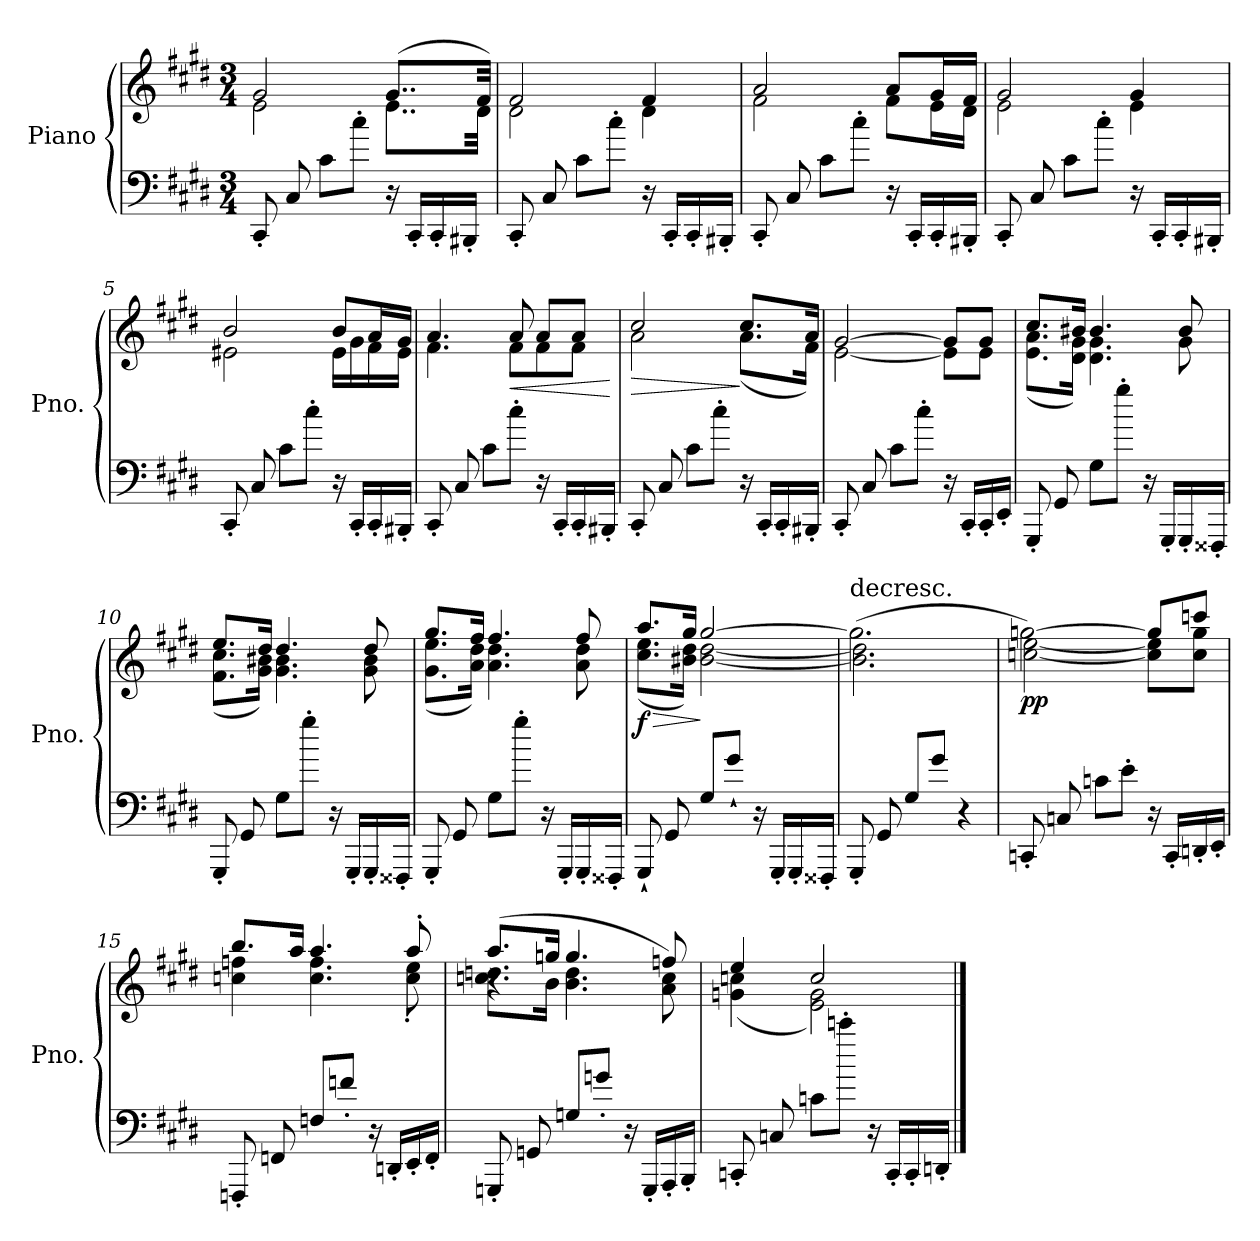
**kern	**kern	**dynam
*part1	*part1	*part1
*staff2	*staff1	*staff1/2
*I"Piano	*	*
*I'Pno.	*	*
*clefF4	*clefG2	*
*k[f#c#g#d#]	*k[f#c#g#d#]	*
*M3/4	*M3/4	*
=1	=1	=1
*	*^	*
8CC#'/	2g#/	2e\	.
8C#/	.	.	.
8c#\L	.	.	.
8cc#'\J	.	.	.
16r	(>8..g#/L	8..e\L	.
16CC#'/LL	.	.	.
16CC#'/	.	.	.
16BBB#X'/JJ	.	.	.
.	32f#/Jkk)	32d#\Jkk	.
=2	=2	=2	=2
8CC#'/	2f#/	2d#\	.
8C#/	.	.	.
8c#\L	.	.	.
8cc#'\J	.	.	.
16r	4f#/	4d#\	.
16CC#'/LL	.	.	.
16CC#'/	.	.	.
16BBB#X'/JJ	.	.	.
!!LO:LB:g=z	!!
=3	=3	=3	=3
8CC#'/	2a/	2f#\	.
8C#/	.	.	.
8c#\L	.	.	.
8cc#'\J	.	.	.
16r	8a/L	8f#\L	.
16CC#'/LL	.	.	.
16CC#'/	16g#/L	16e\L	.
16BBB#X'/JJ	16f#/JJ	16d#\JJ	.
=4	=4	=4	=4
8CC#'/	2g#/	2e\	.
8C#/	.	.	.
8c#\L	.	.	.
8cc#'\J	.	.	.
16r	4g#/	4e\	.
16CC#'/LL	.	.	.
16CC#'/	.	.	.
16BBB#X'/JJ	.	.	.
=5	=5	=5	=5
8CC#'/	2b/	2e#X\	.
8C#/	.	.	.
8c#\L	.	.	.
8cc#'\J	.	.	.
16r	8b/L	16e#\LL	.
16CC#'/LL	.	16g#\	.
16CC#'/	16a/L	16f#\	.
16BBB#X'/JJ	16g#/JJ	16e#\JJ	.
=6	=6	=6	=6
8CC#'/	4.a/	4.f#\	.
8C#/	.	.	.
8c#\L	.	.	.
!	!	!	!LO:HP:b
8cc#'\J	8a/	8f#\L	<
16r	8a/L	8f#\	.
16CC#'/LL	.	.	.
16CC#'/	8a/J	8f#\J	.
16BBB#X'/JJ	.	.	.
*	*v	*v	*
.	.	[
!!LO:LB:g=z
=7	=7	=7
!	!	!LO:HP:b
*	*^	*
8CC#'/	2cc#/	2a\	>
8C#/	.	.	.
8c#\L	.	.	.
8cc#'\J	.	.	.
16r	8.cc#/L	(>8.a\L	]
16CC#'/LL	.	.	.
16CC#'/	.	.	.
16BBB#X'/JJ	16a/Jk	16f#\Jk)	.
=8	=8	=8	=8
8CC#'/	[2g#/	[2e\	.
8C#/	.	.	.
8c#\L	.	.	.
8cc#'\J	.	.	.
16r	8g#/L]	8e\L]	.
16CC#'/LL	.	.	.
16CC#'/	8g#/J	8e\J	.
16EE'/JJ	.	.	.
=9	=9	=9	=9
8GGG#'/	8.cc#/L	(>8.e\ 8.a\L	.
8GG#/	.	.	.
.	16b#X/Jk	16d#\ 16g#\Jk)	.
8G#\L	4.b#/	4.d#\ 4.g#\	.
8gg#'\J	.	.	.
16r	.	.	.
16GGG#'/LL	.	.	.
16GGG#'/	8b#/	8g#\	.
16FFF##X'/JJ	.	.	.
=10	=10	=10	=10
8GGG#'/	8.ee/L	(>8.f#\ 8.cc#\L	.
8GG#/	.	.	.
.	16dd#/Jk	16g#\ 16b#X\Jk)	.
8G#\L	4.dd#/	4.g#\ 4.b#\	.
8gg#'\J	.	.	.
16r	.	.	.
16GGG#'/LL	.	.	.
16GGG#'/	8dd#/	8g#\ 8b#\	.
16FFF##X'/JJ	.	.	.
!!LO:LB:g=z	!!
=11	=11	=11	=11
8GGG#'/	8.gg#/L	(>8.g#\ 8.ee\L	.
8GG#/	.	.	.
.	16ff#/Jk	16a\ 16dd#\Jk)	.
8G#\L	4.ff#/	4.a\ 4.dd#\	.
8gg#'\J	.	.	.
16r	.	.	.
16GGG#'/LL	.	.	.
16GGG#'/	8ff#/	8a\ 8dd#\	.
16FFF##X'/JJ	.	.	.
=12	=12	=12	=12
!	!	!	!LO:HP:b
!	!	!	!LO:DY:n=1:b
8GGG#`/	8.aa/L	(>8.cc#\ 8.ee\L	> f
8GG#/	.	.	.
.	16gg#/Jk	16b#X\ 16dd#\Jk)	.
8G#/L	[2gg#/	[2b#\ [2dd#\	]
8g#`/J	.	.	.
16r	.	.	.
16GGG#'/LL	.	.	.
16GGG#'/	.	.	.
16FFF##X'/JJ	.	.	.
=13	=13	=13	=13
!	!LO:TX:a:t=decresc.	!	!
8GGG#'/	(>2.gg#\]	2.b#\] 2.dd#\]	.
8GG#/	.	.	.
8G#/L	.	.	.
8g#/J	.	.	.
4r	.	.	.
=14	=14	=14	=14
!	!	!	!LO:DY:b
8CCn'/	[2ggn\)	[2ccn\ [2ee\	pp
8Cn/	.	.	.
8cn\L	.	.	.
8e'\J	.	.	.
16r	8gg/L]	8cc\] 8ee\]L	.
16CC'/LL	.	.	.
16DDn'/	8cccn/J	8cc\ 8gg\J	.
16EE'/JJ	.	.	.
!!LO:PB:g=z	!!
=15	=15	=15	=15
8FFFn'/	8.bb/L	4ccn\ 4ffn\	.
8FFn/	.	.	.
.	16aa/Jk	.	.
8Fn/L	4.aa/	4.cc\ 4.ff\	.
8fn'/J	.	.	.
16r	.	.	.
16DDn'/LL	.	.	.
16EE'/	8aa'/	8cc\' 8ee\'	.
16FF'/JJ	.	.	.
=16	=16	=16	=16
*	*	*^	*
8GGGn'/	(>8.aa/L	8.ccn\ 8.ddn\L	4r	.
8GGn/	.	.	.	.
.	16ggn/Jk	16b\Jk	.	.
8Gn/L	4.gg/	4.b\ 4.dd\	2ryy	.
8gn'/J	.	.	.	.
16r	.	.	.	.
16GGG'/LL	.	.	.	.
16AAA'/	8ffn/	8a\ 8cc\)	.	.
16BBB'/JJ	.	.	.	.
*	*	*v	*v	*
=17	=17	=17	=17
8CCn'/	4ee/	(>4gn\ 4ccn\	.
8Cn/	.	.	.
8cn\L	2cc/	2e\ 2g\)	.
8cccn'\J	.	.	.
16r	.	.	.
16CC'/LL	.	.	.
16CC'/	.	.	.
16DDn'/JJ	.	.	.
*	*v	*v	*
==	==	==
*-	*-	*-
